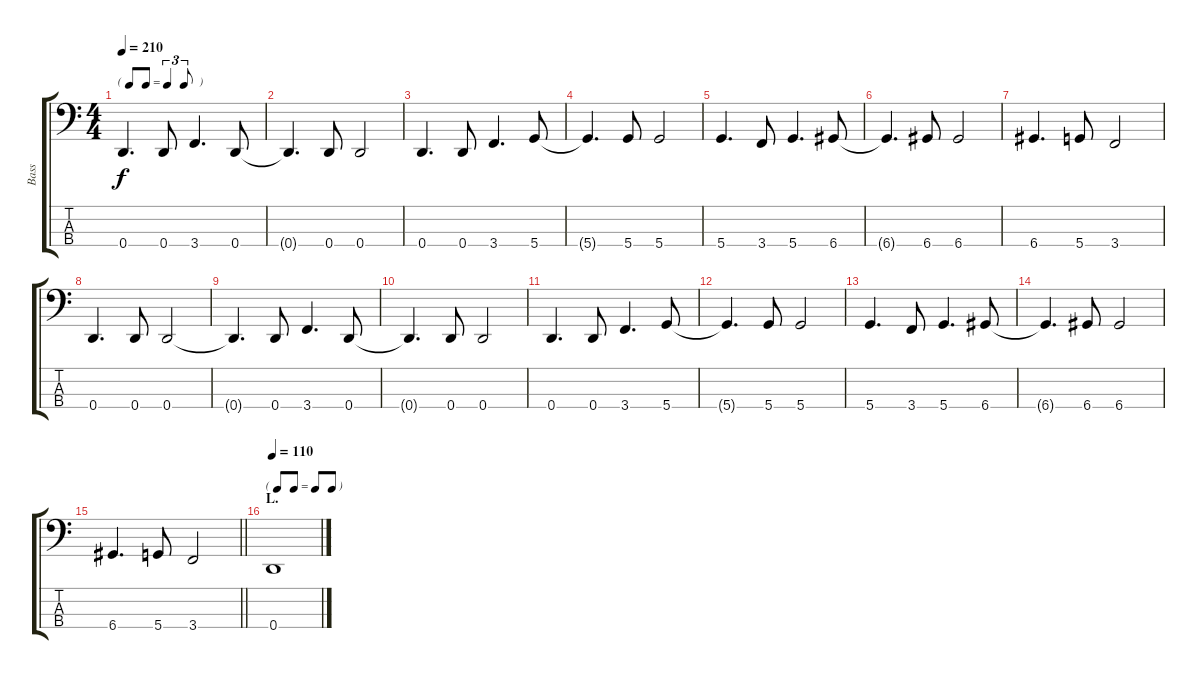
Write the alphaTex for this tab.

\track ("Bass" "Bass") {instrument electricbasspick}
\staff {score tabs}
\tuning (G2 D2 A1 D1) {hide}
\ts (4 4)
\tf triplet8th
\tempo 210
\clef f4
\ks c
0.4{t}.4{d dy f} 0.4.8 3.4.4{d} 0.4.8 |
0.4{t}.4{d} 0.4.8 0.4.2 |
0.4.4{d} 0.4.8 3.4.4{d} 5.4.8 |
5.4{t}.4{d} 5.4.8 5.4.2 |
5.4.4{d} 3.4.8 5.4.4{d} 6.4.8 |
6.4{t}.4{d} 6.4.8 6.4.2 |
6.4.4{d} 5.4.8 3.4.2 |
0.4.4{d} 0.4.8 0.4.2 |
0.4{t}.4{d} 0.4.8 3.4.4{d} 0.4.8 |
0.4{t}.4{d} 0.4.8 0.4.2 |
0.4.4{d} 0.4.8 3.4.4{d} 5.4.8 |
5.4{t}.4{d} 5.4.8 5.4.2 |
5.4.4{d} 3.4.8 5.4.4{d} 6.4.8 |
6.4{t}.4{d} 6.4.8 6.4.2 |
\barLineRight lightlight
6.4.4{d} 5.4.8 3.4.2 |
\tf none
\section ("" "L.")
\tempo 110
0.4.1
